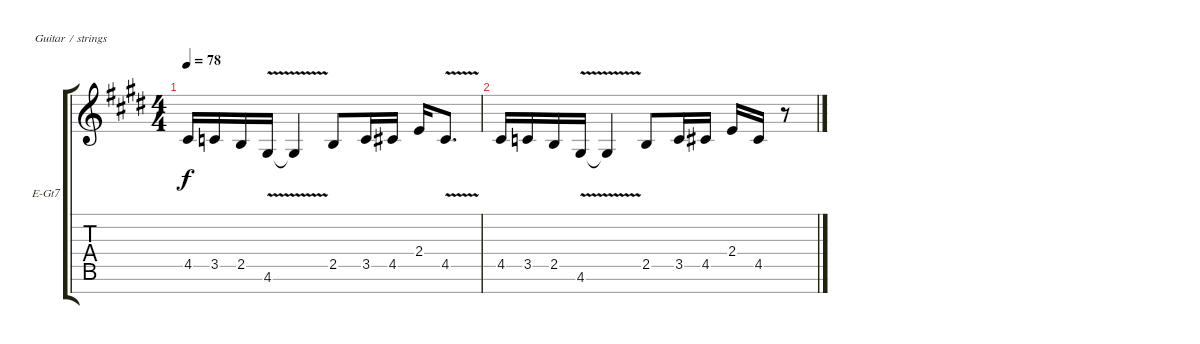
\bracketExtendMode groupsimilarinstruments
\firstSystemTrackNameOrientation horizontal
\otherSystemsTrackNameOrientation horizontal
\track ("Guitar 2" "E-Gt7") {instrument overdrivenguitar}
\staff {score tabs}
\tuning (E4 B3 G3 D3 A2 E2 B1)
\ts (4 4)
\tempo 78
\clef g2
\ks c#minor
4.5.16{dy f} 3.5.16 2.5.16 4.6{v}.16 4.6{v t}.4 2.5.8 3.5.16 4.5.16 2.4.16 4.5{v}.8{d} |
4.5.16 3.5.16 2.5.16 4.6{v}.16 4.6{v t}.4 2.5.8 3.5.16 4.5.16 2.4.16 4.5.16 r.8
